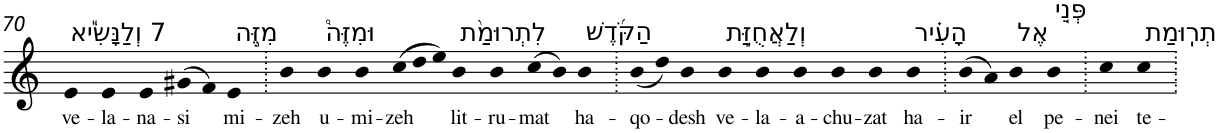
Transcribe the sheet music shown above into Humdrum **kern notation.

**kern	**text
*part1	*part1
*staff1	*staff1
*I"Piano	*
*I'Pno	*
!!LO:PB:g=z
*clefG2	*
*k[]	*
=70	=70
!LO:TX:a:t=7 וְלַנָּשִׂ֡יא	!
!	!LO:LY:b
4e	ve-
!	!LO:LY:b
4e	-la-
!	!LO:LY:b
4e	-na-
!	!LO:LY:b
(>8g#X	-si
8f)	.
!LO:TX:a:t=מִזֶּ֣ה	!
!	!LO:LY:b
4e	mi-
=71.	=71.
!	!LO:LY:b
4b	-zeh
!LO:TX:a:t=וּמִזֶּה֩	!
!	!LO:LY:b
4b	u-
!	!LO:LY:b
4b	-mi-
*Xtuplet	*
!	!LO:LY:b
(>12cc	-zeh
12dd	.
12ee)	.
!LO:TX:a:t=לִתְרוּמַ֨ת	!
!	!LO:LY:b
4b	lit-
!	!LO:LY:b
4b	-ru-
!	!LO:LY:b
(>8cc	-mat
8b)	.
!LO:TX:a:t=הַקֹּ֜דֶשׁ	!
!	!LO:LY:b
4b	ha-
=72.	=72.
!	!LO:LY:b
(<8b	-qo-
8dd)	.
!	!LO:LY:b
4b	-desh
!LO:TX:a:t=וְלַאֲחֻזַּ֣ת	!
!	!LO:LY:b
4b	ve-
!	!LO:LY:b
4b	-la-
!	!LO:LY:b
4b	-a-
!	!LO:LY:b
4b	-chu-
!	!LO:LY:b
4b	-zat
!LO:TX:a:t=הָעִ֗יר	!
!	!LO:LY:b
4b	ha-
=73.	=73.
!	!LO:LY:b
(>8b	-ir
8a)	.
!LO:TX:a:t=אֶל	!
!	!LO:LY:b
4b	el
!LO:TX:a:t=פְּנֵ֤י	!
!	!LO:LY:b
4b	pe-
=74.	=74.
!	!LO:LY:b
4cc	-nei
!LO:TX:a:t=תְרֽוּמַת	!
!	!LO:LY:b
4cc	te-
=.	=.
*-	*-
